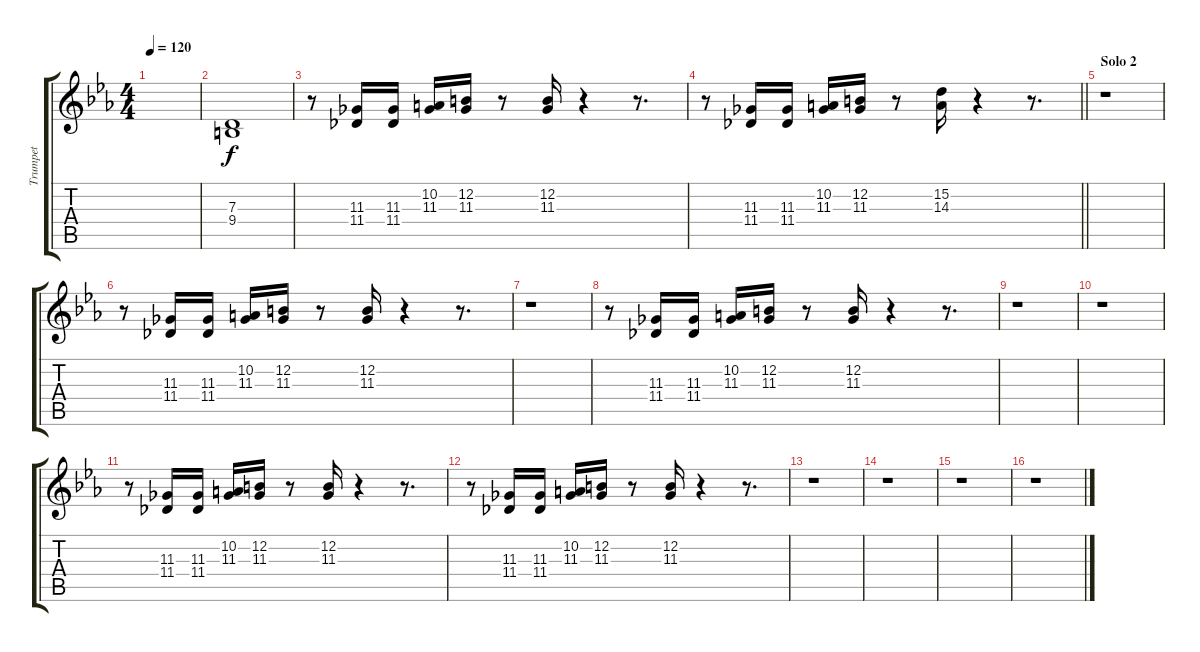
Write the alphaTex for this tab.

\track ("Trumpet" "Trumpet") {instrument trumpet}
\staff {score tabs}
\tuning (E4 B3 G3 D3 A2 E2) {hide}
\ts (4 4)
\tempo 120
\clef g2
\ks cminor
|
(7.3 9.4).1{volume 16} |
r.8 (11.3 11.4).16 (11.3 11.4).16 (10.2 11.3).16 (12.2 11.3).16 r.8 (12.2 11.3).16 r.4 r.8{d} |
\barLineRight lightlight
r.8 (11.3 11.4).16 (11.3 11.4).16 (10.2 11.3).16 (12.2 11.3).16 r.8 (15.2 14.3).16 r.4 r.8{d} |
\section ("" "Solo 2")
r.1 |
r.8 (11.3 11.4).16 (11.3 11.4).16 (10.2 11.3).16 (12.2 11.3).16 r.8 (12.2 11.3).16 r.4 r.8{d} |
r.1 |
r.8 (11.3 11.4).16 (11.3 11.4).16 (10.2 11.3).16 (12.2 11.3).16 r.8 (12.2 11.3).16 r.4 r.8{d} |
r.1 |
r.1 |
r.8{volume 0} (11.3 11.4).16 (11.3 11.4).16 (10.2 11.3).16 (12.2 11.3).16 r.8 (12.2 11.3).16 r.4 r.8{d} |
r.8 (11.3 11.4).16 (11.3 11.4).16 (10.2 11.3).16 (12.2 11.3).16 r.8 (12.2 11.3).16 r.4 r.8{d} |
r.1 |
r.1 |
r.1 |
r.1
